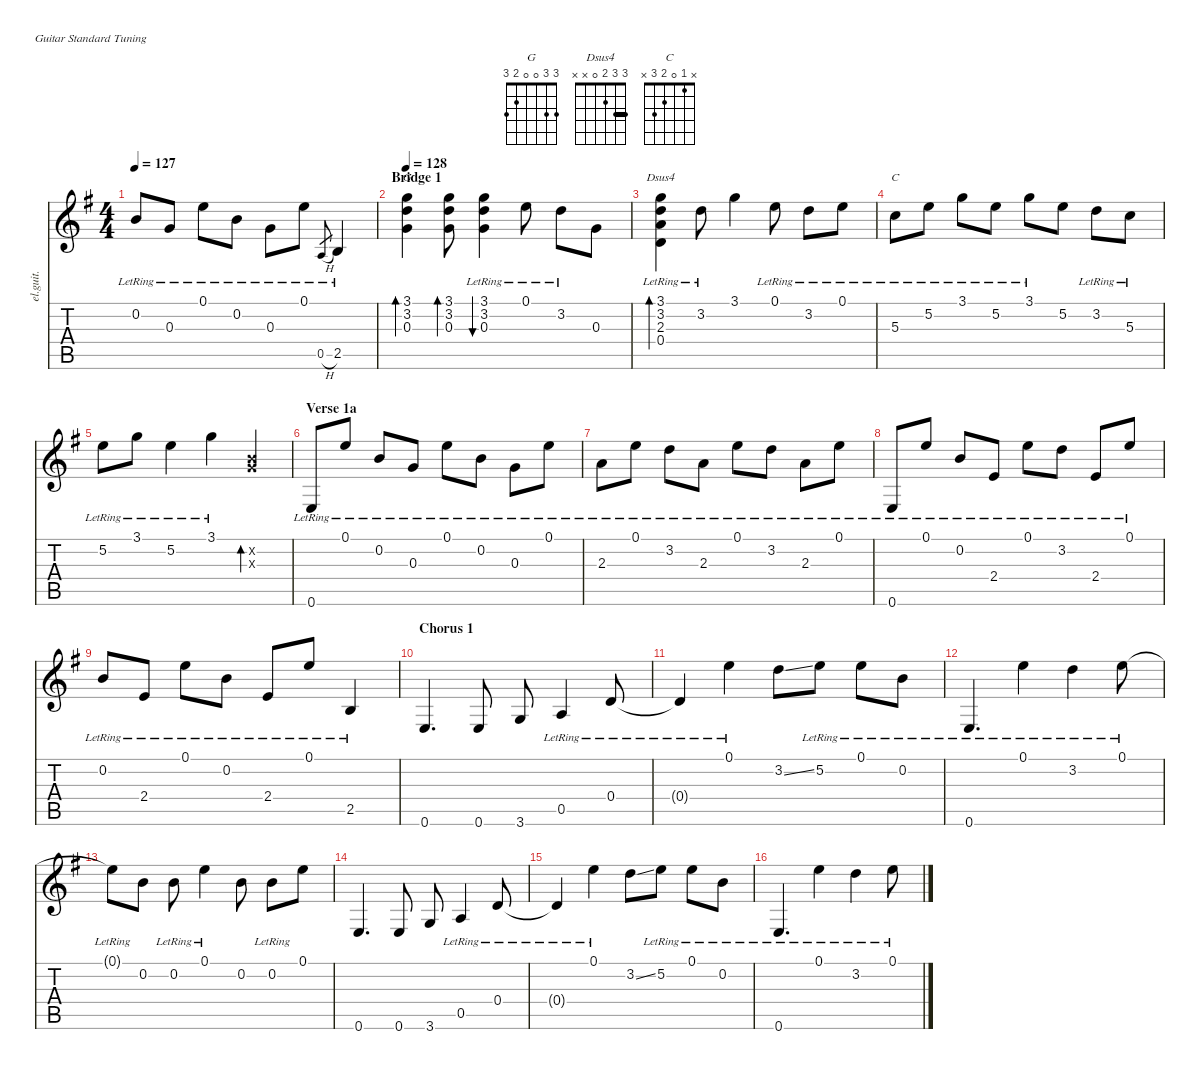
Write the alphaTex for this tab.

\defaultSystemsLayout 4
\hideDynamics
\bracketExtendMode nobrackets
\otherSystemsTrackNameOrientation horizontal
\track ("Gtr.1" "el.guit.") {defaultSystemsLayout 8 instrument electricguitarclean}
\staff {score tabs}
\tuning (E4 B3 G3 D3 A2 E2)
\chord ("G" 3 3 0 0 2 3) {showfingering false}
\chord ("Dsus4" 3 3 2 0 x x) {showfingering false barre 3}
\chord ("C" x 1 0 2 3 x) {showfingering false}
\ts (4 4)
\tempo 127
\clef g2
\ks eminor
0.2{lr acc forcenatural}.8{dy f beam Up} 0.3{lr acc forcenatural}.8{beam Up} 0.1{lr acc forcenatural}.8{beam Down} 0.2{lr acc forcenatural}.8{beam Down} 0.3{lr acc forcenatural}.8{beam Down} 0.1{lr acc forcenatural}.8{beam Down} 0.5{h lr acc forcenatural}.8{gr dy mf beam Up} 2.5{lr acc forcenatural}.4{dy f beam Up} |
\section ("" "Bridge 1")
\tempo 128
(3.1{acc forcenatural} 3.2{acc forcenatural} 0.3{acc forcenatural}).4{bd 240 ch "G" dy ff beam Down} (3.1{acc forcenatural} 3.2{acc forcenatural} 0.3{acc forcenatural}).8{bd 60 dy f beam Down} (3.1{acc forcenatural} 3.2{acc forcenatural} 0.3{lr acc forcenatural}).4{bu 60 dy fff beam Down} 0.1{lr acc forcenatural}.8{dy ff beam Down} 3.2{lr acc forcenatural}.8{dy f beam Down} 0.3{acc forcenatural}.8{dy mp beam Down} |
(3.1{acc forcenatural} 3.2{acc forcenatural} 2.3{lr acc forcenatural} 0.4{lr acc forcenatural}).4{bd 60 ch "Dsus4" dy mf beam Down} 3.2{lr acc forcenatural}.8{dy mp beam Down} 3.1{acc forcenatural}.4{dy ff beam Down} 0.1{lr acc forcenatural}.8{dy mf beam Down} 3.2{lr acc forcenatural}.8{dy mp beam Down} 0.1{lr acc forcenatural}.8{dy mf beam Down} |
5.3{lr acc forcenatural}.8{ch "C" beam Down} 5.2{lr acc forcenatural}.8{beam Down} 3.1{lr acc forcenatural}.8{dy ff beam Down} 5.2{lr acc forcenatural}.8{dy f beam Down} 3.1{lr acc forcenatural}.8{dy ff beam Down} 5.2{acc forcenatural}.8{dy mf beam Down} 3.2{lr acc forcenatural}.8{beam Down} 5.3{lr acc forcenatural}.8{beam Down} |
5.2{lr acc forcenatural}.8{dy f beam Down} 3.1{lr acc forcenatural}.8{dy fff beam Down} 5.2{lr acc forcenatural}.4{dy f beam Down} 3.1{lr acc forcenatural}.4{dy ff beam Down} (0.2{x acc forcenatural} 0.3{x acc forcenatural}).4{bd 60 dy f beam Up} |
\section ("" "Verse 1a")
0.6{lr acc forcenatural}.8{beam Up} 0.1{lr acc forcenatural}.8{beam Up} 0.2{lr acc forcenatural}.8{beam Up} 0.3{lr acc forcenatural}.8{beam Up} 0.1{lr acc forcenatural}.8{beam Down} 0.2{lr acc forcenatural}.8{beam Down} 0.3{lr acc forcenatural}.8{beam Down} 0.1{lr acc forcenatural}.8{beam Down} |
2.3{lr acc forcenatural}.8{beam Down} 0.1{lr acc forcenatural}.8{beam Down} 3.2{lr acc forcenatural}.8{beam Down} 2.3{lr acc forcenatural}.8{beam Down} 0.1{lr acc forcenatural}.8{beam Down} 3.2{lr acc forcenatural}.8{beam Down} 2.3{lr acc forcenatural}.8{beam Down} 0.1{lr acc forcenatural}.8{beam Down} |
0.6{lr acc forcenatural}.8{beam Up} 0.1{lr acc forcenatural}.8{beam Up} 0.2{lr acc forcenatural}.8{beam Up} 2.4{lr acc forcenatural}.8{beam Up} 0.1{lr acc forcenatural}.8{beam Down} 3.2{lr acc forcenatural}.8{beam Down} 2.4{lr acc forcenatural}.8{beam Up} 0.1{lr acc forcenatural}.8{beam Up} |
0.2{lr acc forcenatural}.8{beam Up} 2.4{lr acc forcenatural}.8{beam Up} 0.1{lr acc forcenatural}.8{beam Down} 0.2{lr acc forcenatural}.8{beam Down} 2.4{lr acc forcenatural}.8{beam Up} 0.1{lr acc forcenatural}.8{beam Up} 2.5{lr acc forcenatural}.4{beam Up} |
\section ("" "Chorus 1")
0.6{acc forcenatural}.4{d dy ff beam Up} 0.6{acc forcenatural}.8{dy mf beam Up} 3.6{acc forcenatural}.8{dy f beam Up} 0.5{lr acc forcenatural}.4{dy ff beam Up} 0.4{lr acc forcenatural}.8{dy fff beam Up} |
0.4{lr t acc forcenatural}.4{dy f beam Up} 0.1{lr acc forcenatural}.4{dy ff beam Down} 3.2{ss acc forcenatural}.8{dy mf beam Down} 5.2{lr acc forcenatural}.8{beam Down} 0.1{lr acc forcenatural}.8{dy f beam Down} 0.2{lr acc forcenatural}.8{dy mp beam Down} |
0.6{lr acc forcenatural}.4{d dy ff beam Up} 0.1{lr acc forcenatural}.4{beam Down} 3.2{lr acc forcenatural}.4{dy mp beam Down} 0.1{lr acc forcenatural}.8{dy ff beam Down} |
0.1{lr t acc forcenatural}.8{dy f beam Down} 0.2{acc forcenatural}.8{dy mf beam Down} 0.2{lr acc forcenatural}.8{dy f beam Down} 0.1{lr acc forcenatural}.4{dy fff beam Down} 0.2{acc forcenatural}.8{dy f beam Down} 0.2{lr acc forcenatural}.8{dy mf beam Down} 0.1{acc forcenatural}.8{dy mp beam Down} |
0.6{acc forcenatural}.4{d dy ff beam Up} 0.6{acc forcenatural}.8{dy mf beam Up} 3.6{acc forcenatural}.8{dy f beam Up} 0.5{lr acc forcenatural}.4{dy ff beam Up} 0.4{lr acc forcenatural}.8{dy fff beam Up} |
0.4{lr t acc forcenatural}.4{dy f beam Up} 0.1{lr acc forcenatural}.4{dy ff beam Down} 3.2{ss acc forcenatural}.8{dy mf beam Down} 5.2{lr acc forcenatural}.8{beam Down} 0.1{lr acc forcenatural}.8{dy f beam Down} 0.2{lr acc forcenatural}.8{dy mp beam Down} |
0.6{lr acc forcenatural}.4{d dy ff beam Up} 0.1{lr acc forcenatural}.4{beam Down} 3.2{lr acc forcenatural}.4{dy mp beam Down} 0.1{lr acc forcenatural}.8{dy ff beam Down}
